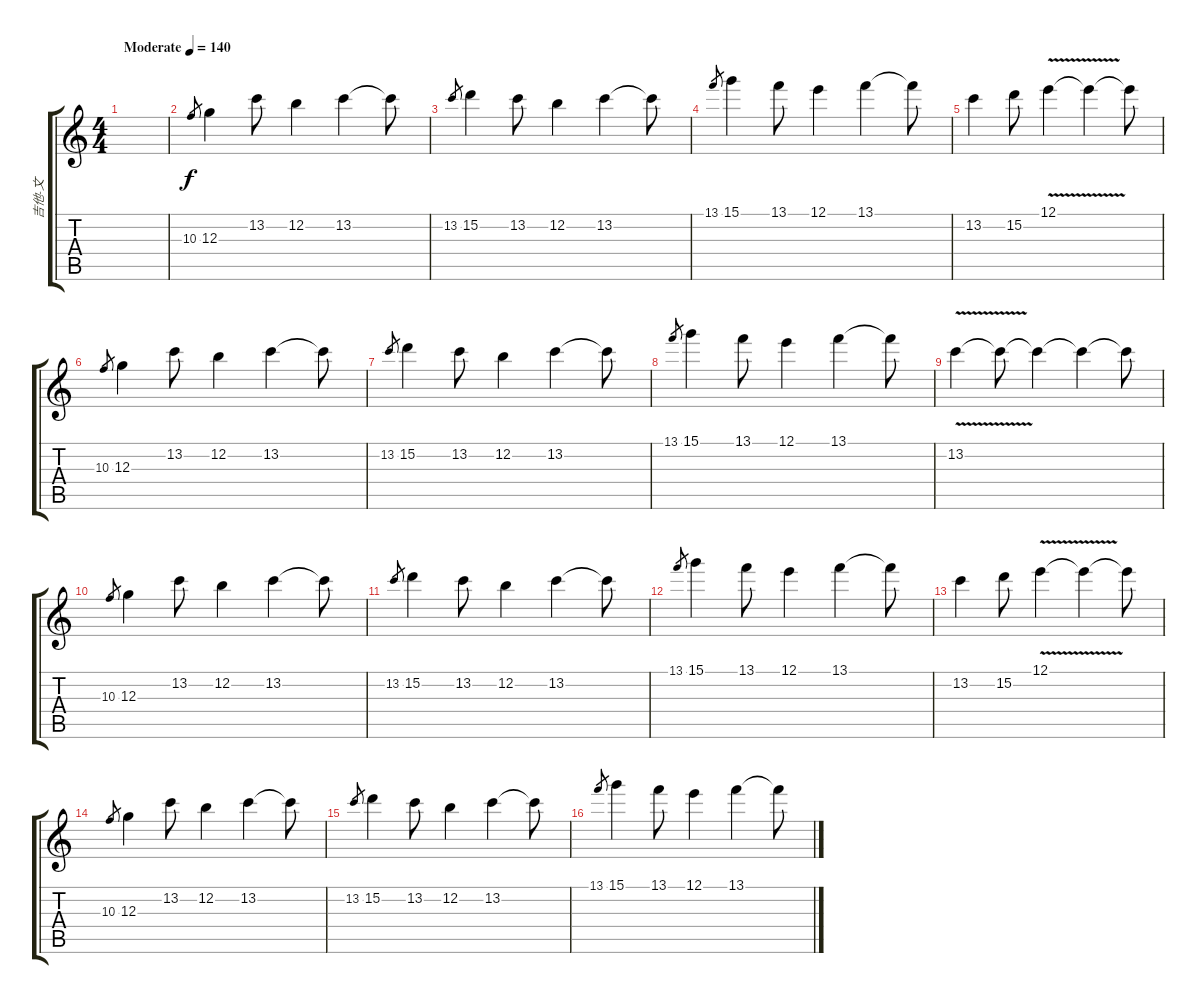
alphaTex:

\track ("吉他-文" "吉他-文") {instrument overdrivenguitar}
\staff {score tabs}
\tuning (E4 B3 G3 D3 A2 E2) {hide}
\ts (4 4)
\tempo (140 "Moderate")
\clef g2
\ks c
|
10.3.8{gr} 12.3.4 13.2.8 12.2.4 13.2.4 13.2{t}.8 |
13.2.8{gr} 15.2.4 13.2.8 12.2.4 13.2.4 13.2{t}.8 |
13.1.8{gr} 15.1.4 13.1.8 12.1.4 13.1.4 13.1{t}.8 |
13.2.4 15.2.8 12.1{v}.4 12.1{t}.4 12.1{t}.8 |
10.3.8{gr} 12.3.4 13.2.8 12.2.4 13.2.4 13.2{t}.8 |
13.2.8{gr} 15.2.4 13.2.8 12.2.4 13.2.4 13.2{t}.8 |
13.1.8{gr} 15.1.4 13.1.8 12.1.4 13.1.4 13.1{t}.8 |
13.2{v}.4 13.2{t}.8 13.2{t}.4 13.2{t}.4 13.2{t}.8 |
10.3.8{gr} 12.3.4 13.2.8 12.2.4 13.2.4 13.2{t}.8 |
13.2.8{gr} 15.2.4 13.2.8 12.2.4 13.2.4 13.2{t}.8 |
13.1.8{gr} 15.1.4 13.1.8 12.1.4 13.1.4 13.1{t}.8 |
13.2.4 15.2.8 12.1{v}.4 12.1{t}.4 12.1{t}.8 |
10.3.8{gr} 12.3.4 13.2.8 12.2.4 13.2.4 13.2{t}.8 |
13.2.8{gr} 15.2.4 13.2.8 12.2.4 13.2.4 13.2{t}.8 |
13.1.8{gr} 15.1.4 13.1.8 12.1.4 13.1.4 13.1{t}.8
